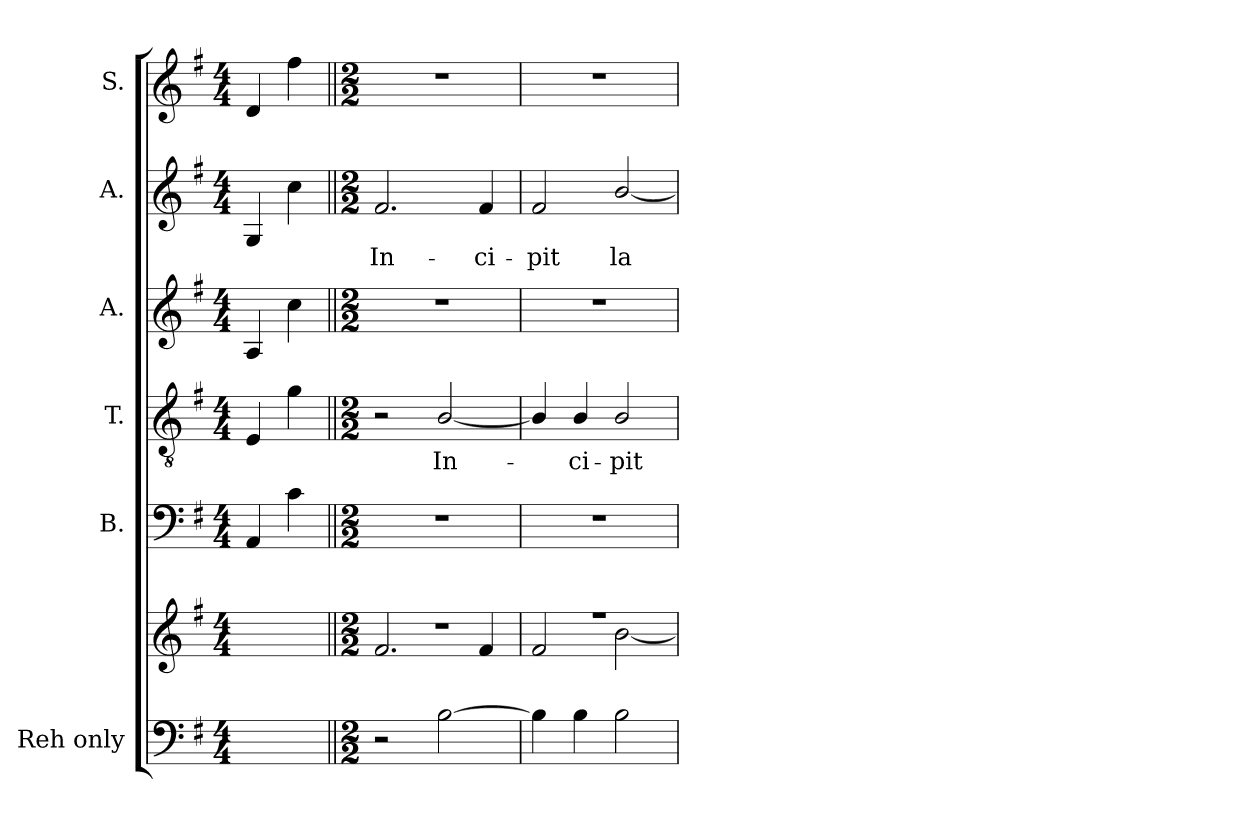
**kern	**kern	**kern	**kern	**text	**kern	**kern	**text	**kern
*part6	*part6	*part5	*part4	*part4	*part3	*part2	*part2	*part1
*staff7	*staff6	*staff5	*staff4	*staff4	*staff3	*staff2	*staff2	*staff1
*I"Reh  only	*	*I"B.	*I"T.	*	*I"A.	*I"A.	*	*I"S.
*	*	*I'B.	*I'T.	*	*I'A.	*I'A.	*	*
!!LO:PB:g=z
*clefF4	*clefG2	*clefF4	*clefGv2	*	*clefG2	*clefG2	*	*clefG2
*	*	*	*ITrd7c12	*	*	*	*	*
*k[f#]	*k[f#]	*k[f#]	*k[f#]	*	*k[f#]	*k[f#]	*	*k[f#]
*G:	*G:	*G:	*G:	*	*G:	*G:	*	*G:
*M4/4	*M4/4	*M4/4	*M4/4	*	*M4/4	*M4/4	*	*M4/4
=1	=1	=1	=1	=1	=1	=1	=1	=1
!LO:N:vis=1	!LO:N:vis=1	!	!	!	!	!	!	!
2ryy	2ryy	4AAi/	4EEi/	.	4Ai/	4Gi/	.	4di/
.	.	4ci\	4Gi\	.	4cci\	4cci\	.	4ff#i\
=2||	=2||	=2||	=2||	=2||	=2||	=2||	=2||	=2||
*M2/2	*M2/2	*M2/2	*M2/2	*	*M2/2	*M2/2	*	*M2/2
*	*^	*	*	*	*	*	*	*
!	!	!	!	!	!	!	!	!LO:LY:b:color=#000000	!
2r	1r	2.f#i/	1r	2r	.	1r	2.f#i/	In-	1r
!	!	!	!	!	!LO:LY:b:color=#000000	!	!	!	!
[2Bi\	.	.	.	[2BBi/	In-	.	.	.	.
!	!	!	!	!	!	!	!	!LO:LY:b:color=#000000	!
.	.	4f#i/	.	.	.	.	4f#i/	-ci-	.
=3	=3	=3	=3	=3	=3	=3	=3	=3	=3
!	!	!	!	!	!	!	!	!LO:LY:b:color=#000000	!
4Bi\]	1r	2f#i/	1r	4BBi/]	.	1r	2f#i/	-pit	1r
!	!	!	!	!	!LO:LY:b:color=#000000	!	!	!	!
4Bi\	.	.	.	4BBi/	-ci-	.	.	.	.
!	!	!	!	!	!LO:LY:b:color=#000000	!	!	!	!
!	!	!	!	!	!	!	!	!LO:LY:b:color=#000000	!
2Bi\	.	[2bi\	.	2BBi/	-pit	.	[2bi/	la-	.
*	*v	*v	*	*	*	*	*	*	*
=	=	=	=	=	=	=	=	=
*-	*-	*-	*-	*-	*-	*-	*-	*-
